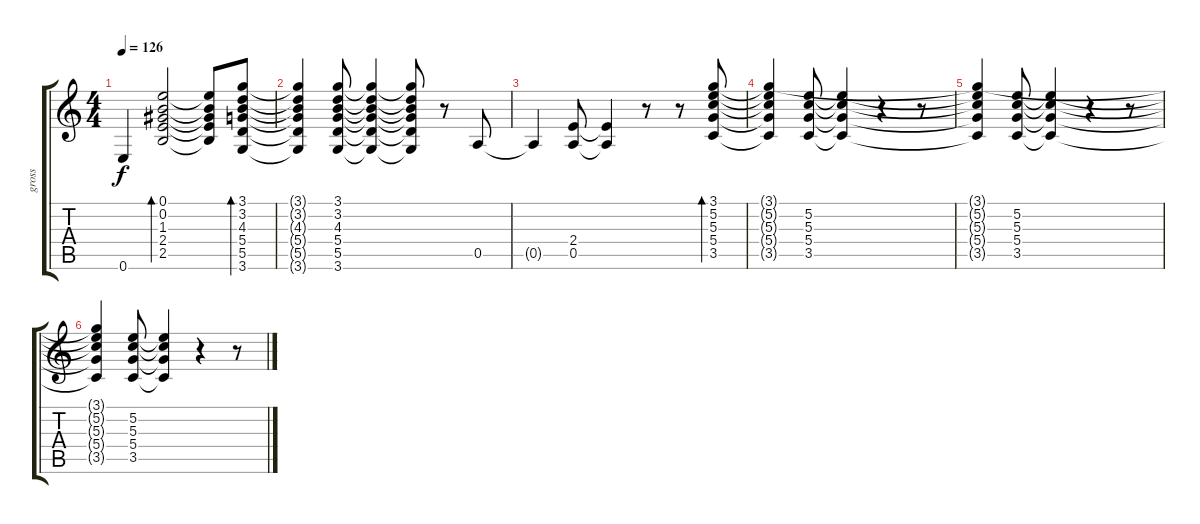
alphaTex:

\track ("gross" "gross") {instrument acousticguitarsteel}
\staff {score tabs}
\tuning (E4 B3 G3 D3 A2 E2) {hide}
\ts (4 4)
\tempo 126
\clef g2
\ks c
0.6.4{dy f} (0.1 0.2 1.3 2.4 2.5).2{bd 60} (0.1{t} 0.2{t} 1.3{t} 2.4{t} 2.5{t}).8 (3.1 3.2 4.3 5.4 5.5 3.6).8{bd 60} |
(3.1{t} 3.2{t} 4.3{t} 5.4{t} 5.5{t} 3.6{t}).4 (3.1 3.2 4.3 5.4 5.5 3.6).8 (3.1{t} 3.2{t} 4.3{t} 5.4{t} 5.5{t} 3.6{t}).4 (3.1{t} 3.2{t} 4.3{t} 5.4{t} 5.5{t} 3.6{t}).8 r.8 0.5.8 |
0.5{t}.4 (2.4 0.5).8 (2.4{t} 0.5{t}).4 r.8 r.8 (3.1 5.2 5.3 5.4 3.5).8{bd 60} |
(3.1{t} 5.2{t} 5.3{t} 5.4{t} 3.5{t}).4 (5.2 5.3 5.4 3.5).8 (5.2{t} 5.3{t} 5.4{t} 3.5{t}).4 r.4 r.8 |
(3.1{t} 5.2{t} 5.3{t} 5.4{t} 3.5{t}).4 (5.2 5.3 5.4 3.5).8 (5.2{t} 5.3{t} 5.4{t} 3.5{t}).4 r.4 r.8 |
(3.1{t} 5.2{t} 5.3{t} 5.4{t} 3.5{t}).4 (5.2 5.3 5.4 3.5).8 (5.2{t} 5.3{t} 5.4{t} 3.5{t}).4 r.4 r.8
